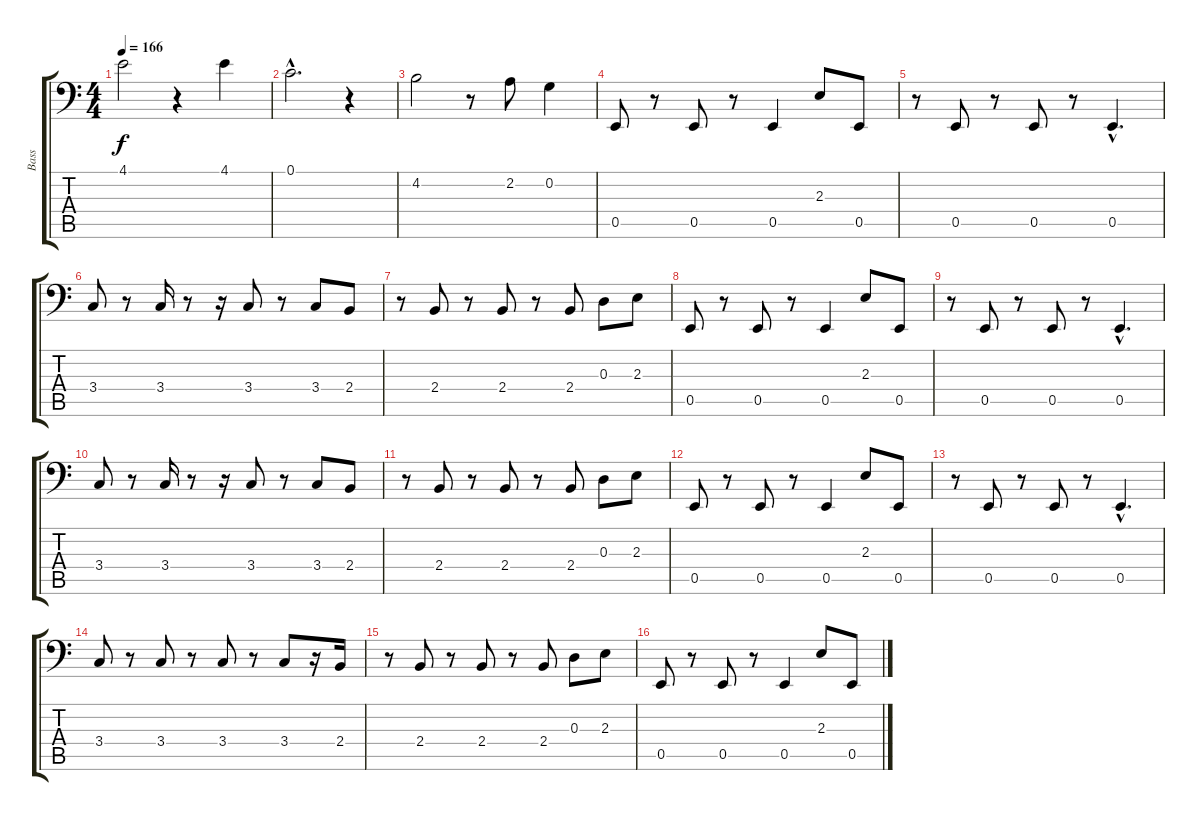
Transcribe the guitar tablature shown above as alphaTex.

\track ("Bass" "Bass") {instrument electricbasspick}
\staff {score tabs}
\tuning (C3 G2 D2 A1 E1 B0) {hide}
\ts (4 4)
\tempo 166
\clef f4
\ks c
4.1{t}.2{dy f} r.4 4.1.4 |
0.1{hac}.2{d} r.4 |
4.2.2 r.8 2.2.8 0.2.4 |
0.5.8 r.8 0.5.8 r.8 0.5.4 2.3.8 0.5.8 |
r.8 0.5.8 r.8 0.5.8 r.8 0.5{hac}.4{d} |
3.4.8 r.8 3.4.16 r.8 r.16 3.4.8 r.8 3.4.8 2.4.8 |
r.8 2.4.8 r.8 2.4.8 r.8 2.4.8 0.3.8 2.3.8 |
0.5.8 r.8 0.5.8 r.8 0.5.4 2.3.8 0.5.8 |
r.8 0.5.8 r.8 0.5.8 r.8 0.5{hac}.4{d} |
3.4.8 r.8 3.4.16 r.8 r.16 3.4.8 r.8 3.4.8 2.4.8 |
r.8 2.4.8 r.8 2.4.8 r.8 2.4.8 0.3.8 2.3.8 |
0.5.8 r.8 0.5.8 r.8 0.5.4 2.3.8 0.5.8 |
r.8 0.5.8 r.8 0.5.8 r.8 0.5{hac}.4{d} |
3.4.8 r.8 3.4.8 r.8 3.4.8 r.8 3.4.8 r.16 2.4.16 |
r.8 2.4.8 r.8 2.4.8 r.8 2.4.8 0.3.8 2.3.8 |
0.5.8 r.8 0.5.8 r.8 0.5.4 2.3.8 0.5.8
